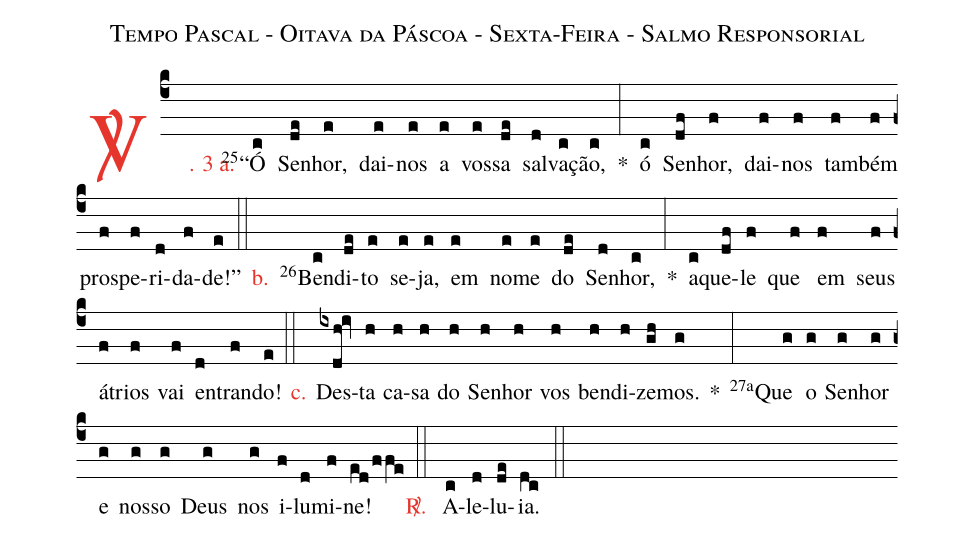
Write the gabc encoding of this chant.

name: Tempo Pascal - Oitava da Páscoa - Sexta-Feira - Salmo Responsorial;
%%
(c4)

<c><sp>V/</sp>. 3 a.</c>() <v>\VSup{25}</v>``Ó(c) Se(de)nhor,(e) dai-(e)nos(e) a(e) vos(e)sa(de) sal(d)va(c)ção,(c) *(:)
ó(c) Se(df)nhor,(f) dai-(f)nos(f) tam(f)bém(f) pros(f)pe(f)ri(d)da(f)de!''(e)

(::)

<nlba><c>b.</c>() <v>\VSup{26}</v>Ben</nlba>(c)di(de)to(e) se(e)ja,(e) em(e) no(e)me(e) do(de) Se(d)nhor,(c) *(:)
a(c)que(df)le(f) que(f) em(f) seus(f) á(f)trios(f) vai(f) en(d)tran(f)do!(e)

(::)

<nlba><c>c.</c>() Des</nlba>(ixdh!iv)ta(h) ca(h)sa(h) do(h) Se(h)nhor(h) vos(h) ben(h)di(h)ze(gh)mos.(g) *(:)
<v>\VSup{27a}</v>Que(g) o(g) Se(g)nhor(g) e(g) nos(g)so(g) Deus(g) nos(g) i(f)lu(d)mi(f)ne!(ed/ffe)

(::)

<nlba><c><sp>R/</sp>.</c>() A</nlba>(c)le(d)lu(de)ia.(dc)

(::)
